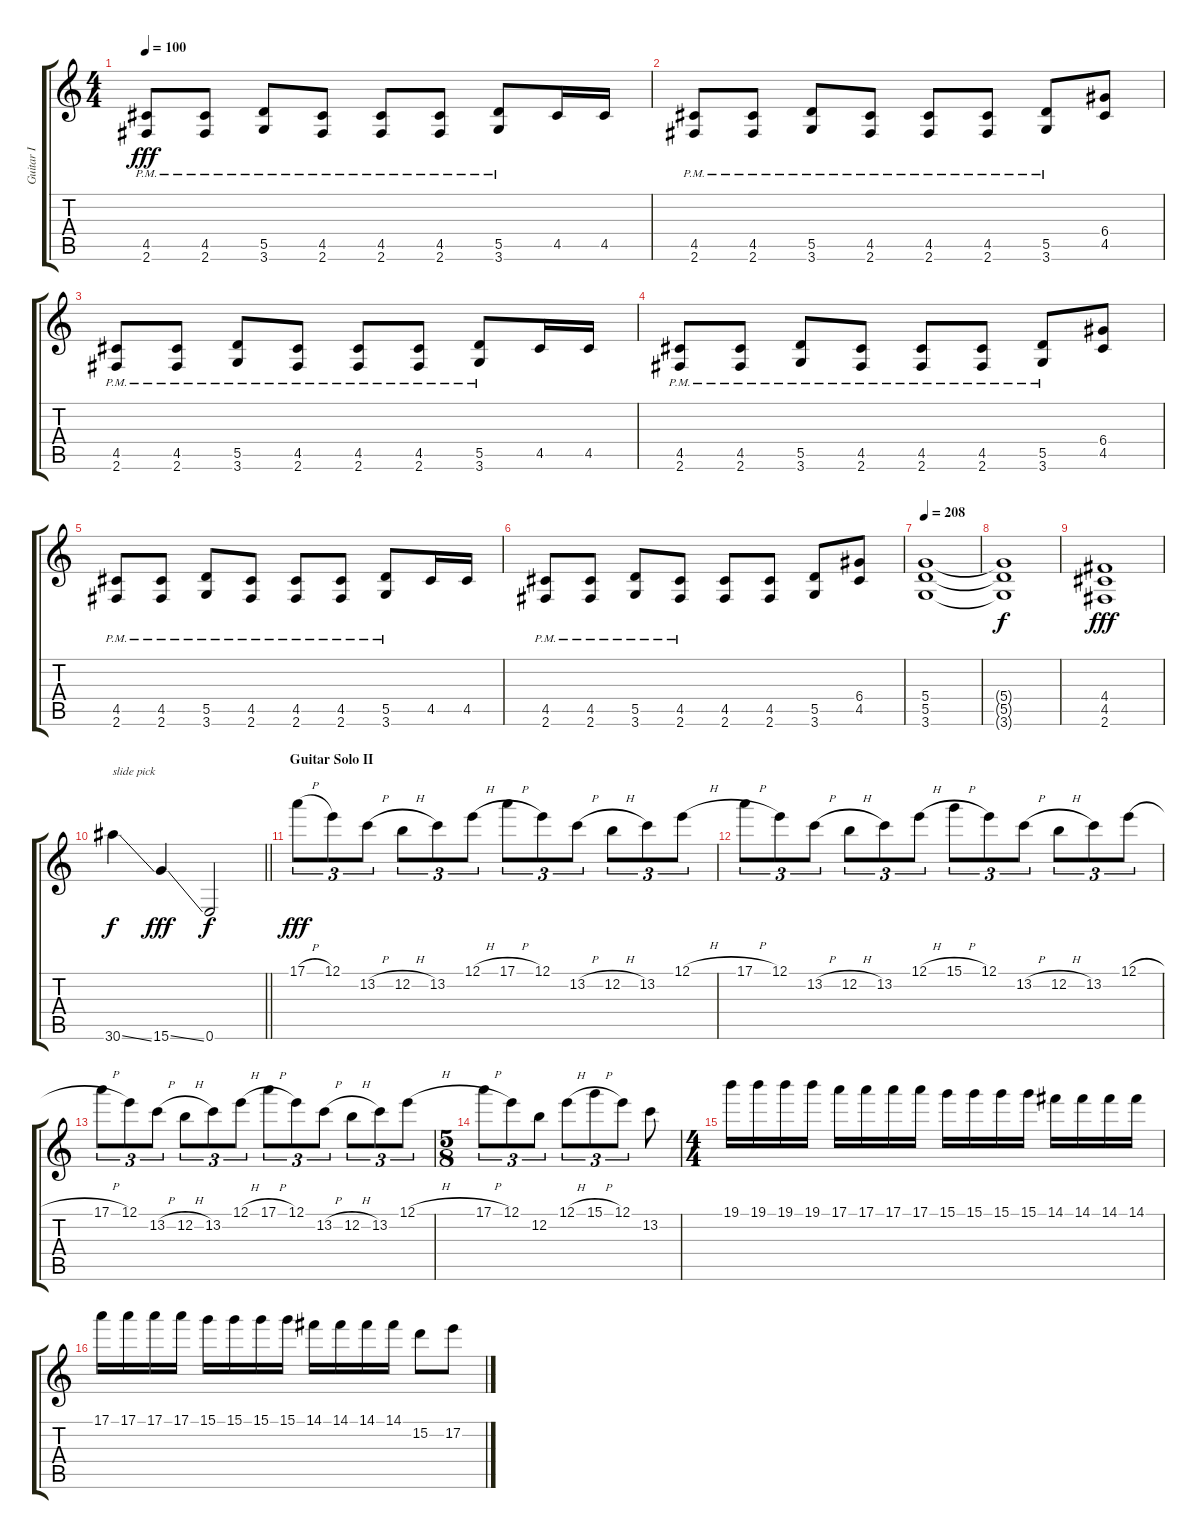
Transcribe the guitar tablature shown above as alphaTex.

\track ("Guitar I" "Guitar I") {instrument overdrivenguitar}
\staff {score tabs}
\tuning (E4 B3 G3 D3 A2 E2) {hide}
\ts (4 4)
\tempo 100
\clef g2
\ks c
(4.5{pm} 2.6{pm}).8{dy fff} (4.5{pm} 2.6{pm}).8 (5.5{pm} 3.6{pm}).8 (4.5{pm} 2.6{pm}).8 (4.5{pm} 2.6{pm}).8 (4.5{pm} 2.6{pm}).8 (5.5{pm} 3.6{pm}).8 4.5.16 4.5.16 |
(4.5{pm} 2.6{pm}).8 (4.5{pm} 2.6{pm}).8 (5.5{pm} 3.6{pm}).8 (4.5{pm} 2.6{pm}).8 (4.5{pm} 2.6{pm}).8 (4.5{pm} 2.6{pm}).8 (5.5{pm} 3.6{pm}).8 (6.4 4.5).8 |
(4.5{pm} 2.6{pm}).8 (4.5{pm} 2.6{pm}).8 (5.5{pm} 3.6{pm}).8 (4.5{pm} 2.6{pm}).8 (4.5{pm} 2.6{pm}).8 (4.5{pm} 2.6{pm}).8 (5.5{pm} 3.6{pm}).8 4.5.16 4.5.16 |
(4.5{pm} 2.6{pm}).8 (4.5{pm} 2.6{pm}).8 (5.5{pm} 3.6{pm}).8 (4.5{pm} 2.6{pm}).8 (4.5{pm} 2.6{pm}).8 (4.5{pm} 2.6{pm}).8 (5.5{pm} 3.6{pm}).8 (6.4 4.5).8 |
(4.5{pm} 2.6{pm}).8 (4.5{pm} 2.6{pm}).8 (5.5{pm} 3.6{pm}).8 (4.5{pm} 2.6{pm}).8 (4.5{pm} 2.6{pm}).8 (4.5{pm} 2.6{pm}).8 (5.5{pm} 3.6{pm}).8 4.5.16 4.5.16 |
(4.5{pm} 2.6{pm}).8 (4.5{pm} 2.6{pm}).8 (5.5{pm} 3.6{pm}).8 (4.5{pm} 2.6{pm}).8 (4.5 2.6).8 (4.5 2.6).8 (5.5 3.6).8 (6.4 4.5).8 |
\tempo 208
(5.4 5.5 3.6).1 |
(5.4{t} 5.5{t} 3.6{t}).1{dy f} |
(4.4 4.5 2.6).1{dy fff} |
\barLineRight lightlight
30.6{ss}.4{txt "slide pick" dy f} 15.6{ss}.4{dy fff} 0.6.2{dy f} |
\section ("" "Guitar Solo II")
17.1{h}.8{tu (3 2) dy fff volume 16} 12.1.8{tu (3 2)} 13.2{h}.8{tu (3 2)} 12.2{h}.8{tu (3 2)} 13.2.8{tu (3 2)} 12.1{h}.8{tu (3 2)} 17.1{h}.8{tu (3 2)} 12.1.8{tu (3 2)} 13.2{h}.8{tu (3 2)} 12.2{h}.8{tu (3 2)} 13.2.8{tu (3 2)} 12.1{h}.8{tu (3 2)} |
17.1{h}.8{tu (3 2)} 12.1.8{tu (3 2)} 13.2{h}.8{tu (3 2)} 12.2{h}.8{tu (3 2)} 13.2.8{tu (3 2)} 12.1{h}.8{tu (3 2)} 15.1{h}.8{tu (3 2)} 12.1.8{tu (3 2)} 13.2{h}.8{tu (3 2)} 12.2{h}.8{tu (3 2)} 13.2.8{tu (3 2)} 12.1{h}.8{tu (3 2)} |
17.1{h}.8{tu (3 2)} 12.1.8{tu (3 2)} 13.2{h}.8{tu (3 2)} 12.2{h}.8{tu (3 2)} 13.2.8{tu (3 2)} 12.1{h}.8{tu (3 2)} 17.1{h}.8{tu (3 2)} 12.1.8{tu (3 2)} 13.2{h}.8{tu (3 2)} 12.2{h}.8{tu (3 2)} 13.2.8{tu (3 2)} 12.1{h}.8{tu (3 2)} |
\ts (5 8)
17.1{h}.8{tu (3 2)} 12.1.8{tu (3 2)} 12.2.8{tu (3 2)} 12.1{h}.8{tu (3 2)} 15.1{h}.8{tu (3 2)} 12.1.8{tu (3 2)} 13.2.8 |
\ts (4 4)
19.1.16 19.1.16 19.1.16 19.1.16 17.1.16 17.1.16 17.1.16 17.1.16 15.1.16 15.1.16 15.1.16 15.1.16 14.1.16 14.1.16 14.1.16 14.1.16 |
17.1.16 17.1.16 17.1.16 17.1.16 15.1.16 15.1.16 15.1.16 15.1.16 14.1.16 14.1.16 14.1.16 14.1.16 15.2.8 17.2.8
